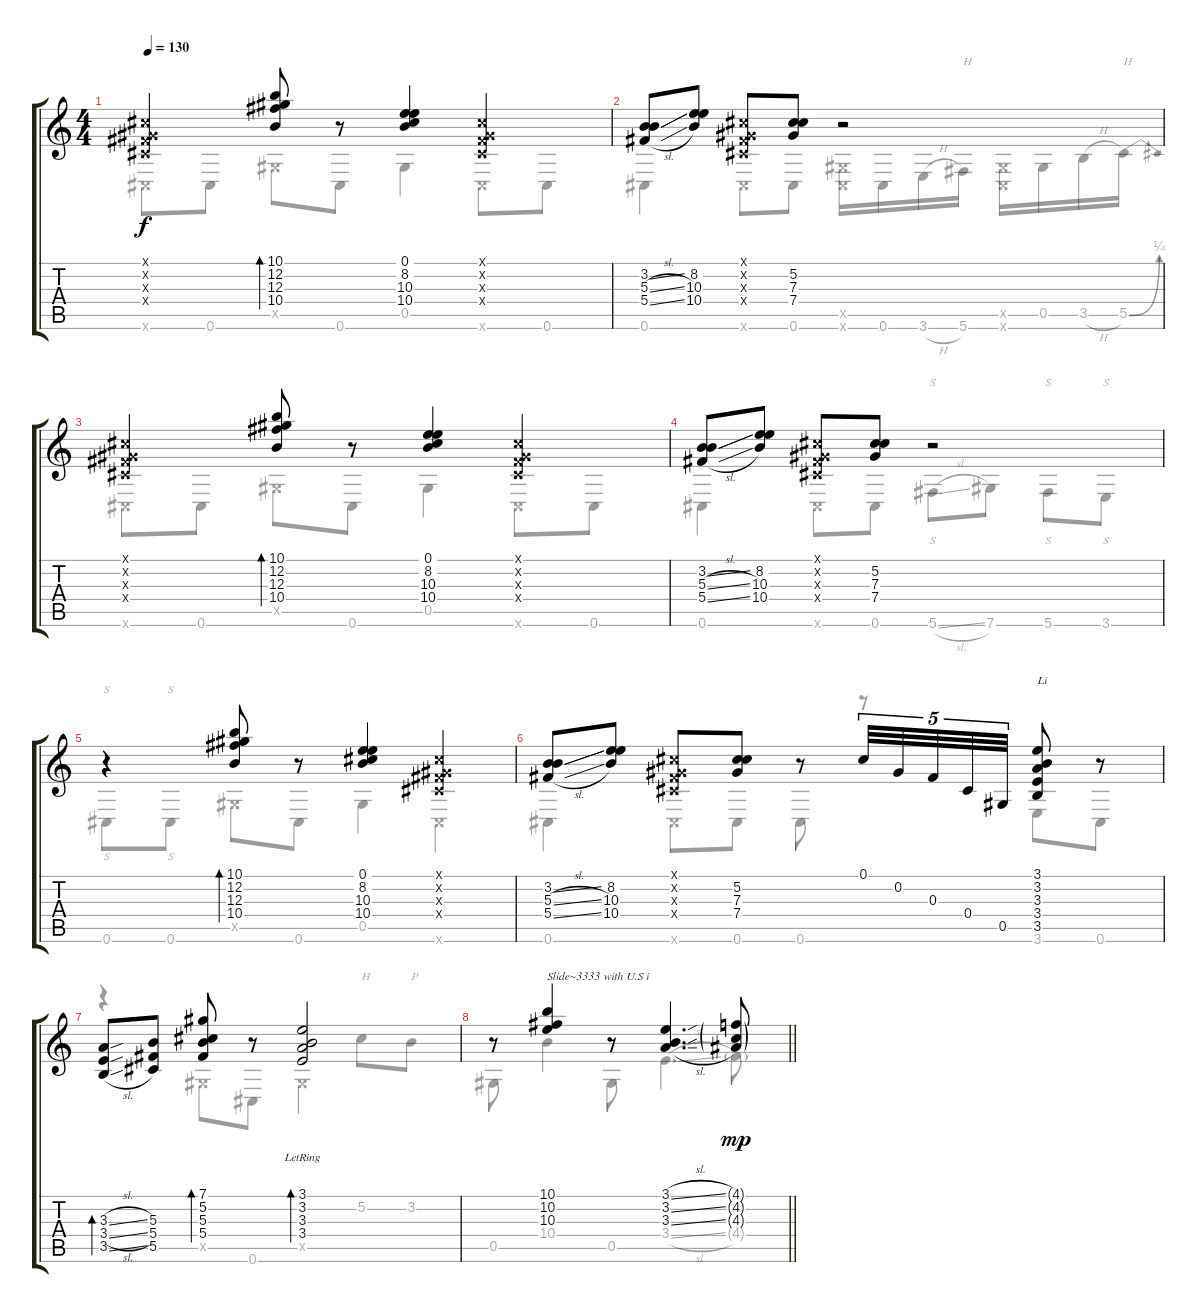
\track "" {instrument acousticguitarsteel}
\staff {score tabs}
\tuning (Db4 Ab3 Gb3 Db3 Ab2 Db2) {hide}
\voice
\ts (4 4)
\tempo 130
\clef g2
\ks c
(0.1{x} 0.2{x} 0.3{x} 0.4{x}).4{dy f} (10.1 12.2 12.3 10.4).8{bd 60} r.8 (0.1 8.2 10.3 10.4).4 (0.1{x} 0.2{x} 0.3{x} 0.4{x}).4 |
(3.2{sl} 5.3{sl} 5.4{sl}).8 (8.2 10.3 10.4).8 (0.1{x} 0.2{x} 0.3{x} 0.4{x}).8 (5.2 7.3 7.4).8 r.2 |
(0.1{x} 0.2{x} 0.3{x} 0.4{x}).4 (10.1 12.2 12.3 10.4).8{bd 60} r.8 (0.1 8.2 10.3 10.4).4 (0.1{x} 0.2{x} 0.3{x} 0.4{x}).4 |
(3.2{sl} 5.3{sl} 5.4{sl}).8 (8.2 10.3 10.4).8 (0.1{x} 0.2{x} 0.3{x} 0.4{x}).8 (5.2 7.3 7.4).8 r.2 |
r.4 (10.1 12.2 12.3 10.4).8{bd 60} r.8 (0.1 8.2 10.3 10.4).4 (0.1{x} 0.2{x} 0.3{x} 0.4{x}).4 |
(3.2{sl} 5.3{sl} 5.4{sl}).8 (8.2 10.3 10.4).8 (0.1{x} 0.2{x} 0.3{x} 0.4{x}).8 (5.2 7.3 7.4).8 r.8 0.1.32{tu (5 4)} 0.2.32{tu (5 4)} 0.3.32{tu (5 4)} 0.4.32{tu (5 4)} 0.5.32{tu (5 4)} (3.1 3.2 3.3 3.4 3.5).8{txt "Li"} r.8 |
(3.3{sl} 3.4{sl} 3.5{sl}).8{bd 60} (5.3 5.4 5.5).8 (7.1 5.2 5.3 5.4).8{bd 60} r.8 (3.1{lr} 3.2 3.3 3.4).2{bd 60} |
\barLineRight lightlight
r.8 (10.1 10.2 10.3).4{txt "Slide~3333 with U.S i"} r.8 (3.1{sl} 3.2{sl} 3.3{sl}).4{d} (4.1{g} 4.2{g} 4.3{g}).8{dy mp}
\voice
\clef g2
\ottava regular
\simile none
\ks c
0.6{x}.8{dy f} 0.6.8 0.5{x}.8 0.6.8 0.5.4 0.6{x}.8 0.6.8 |
0.6.4 0.6{x}.8 0.6.8 (0.5{x} 0.6{x}).16 0.6.16 3.6{h}.16 5.6.16{txt "H"} (0.5{x} 0.6{x}).16 0.5.16 3.5{h}.16 5.5{be (bend 0 0 60 1)}.16{txt "H"} |
0.6{x}.8 0.6.8 0.5{x}.8 0.6.8 0.5.4 0.6{x}.8 0.6.8 |
0.6.4 0.6{x}.8 0.6.8 5.6{sl}.8{s} 7.6.8 5.6.8{s} 3.6.8{s} |
0.6.8{s} 0.6.8{s} 0.5{x}.8 0.6.8 0.5.4 0.6{x}.4 |
0.6.4 0.6{x}.8 0.6.8 0.6.8 r.8 3.6.8 0.6.8 |
r.4 0.5{x}.8 0.6.8 0.5{x}.4 5.2.8{txt "H"} 3.2.8{txt "P"} |
\barLineRight lightlight
0.5.8 10.4.4 0.5.8 3.4{sl}.4{d} 4.4{g}.8{dy mp}
